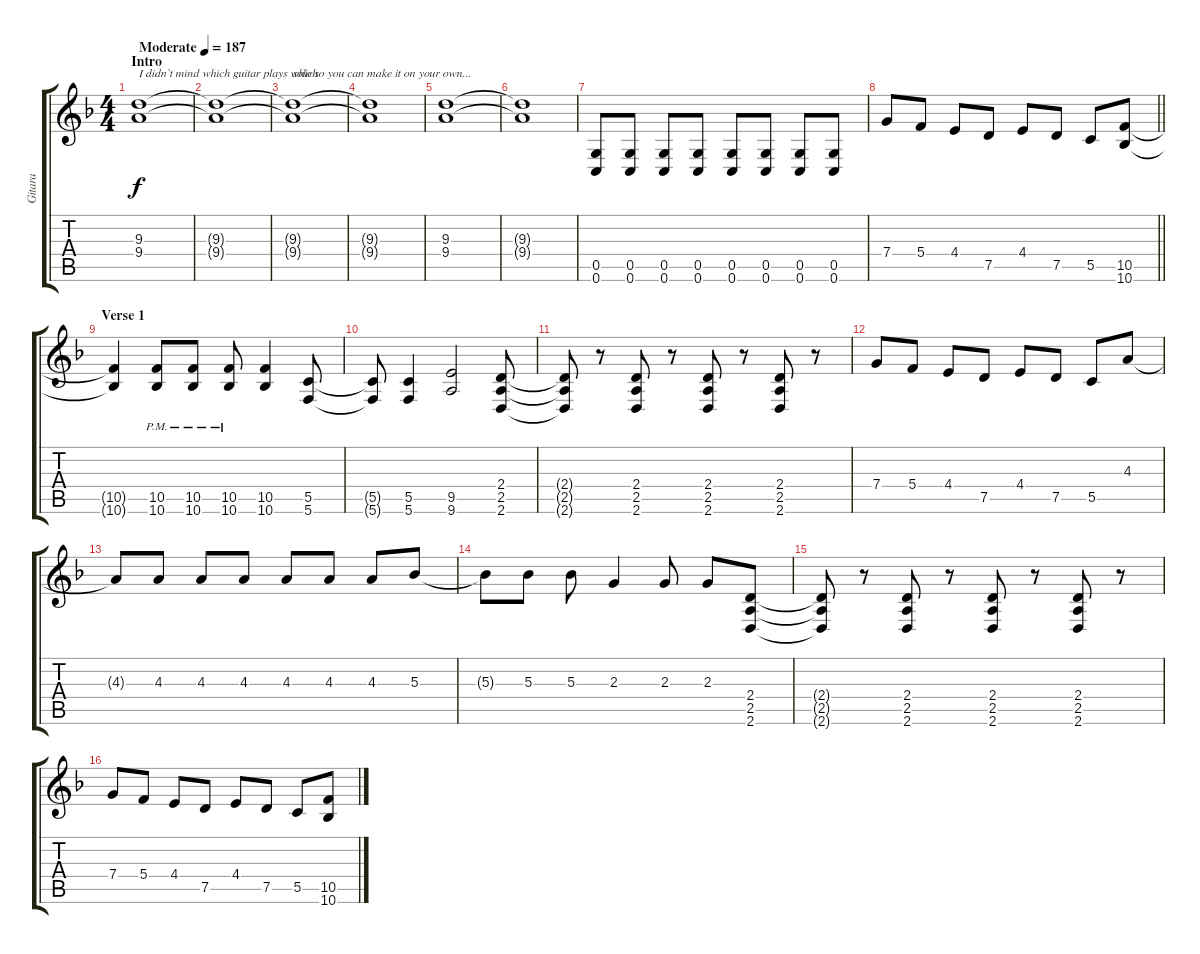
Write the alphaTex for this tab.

\track ("Gitara" "Gitara") {instrument distortionguitar}
\staff {score tabs}
\tuning (D4 A3 F3 C3 G2 C2) {hide}
\ts (4 4)
\section ("" "Intro")
\tempo (187 "Moderate")
\clef g2
\ks dminor
(9.3 9.4).1{txt "I didn`t mind which guitar plays which" dy f instrument distortionguitar} |
(9.3{t} 9.4{t}).1 |
(9.3{t} 9.4{t}).1{txt "solo so you can make it on your own..."} |
(9.3{t} 9.4{t}).1 |
(9.3 9.4).1 |
(9.3{t} 9.4{t}).1 |
(0.5 0.6).8 (0.5 0.6).8 (0.5 0.6).8 (0.5 0.6).8 (0.5 0.6).8 (0.5 0.6).8 (0.5 0.6).8 (0.5 0.6).8 |
\barLineRight lightlight
7.4.8 5.4.8 4.4.8 7.5.8 4.4.8 7.5.8 5.5.8 (10.5 10.6).8 |
\section ("" "Verse 1")
(10.5{t} 10.6{t}).4 (10.5{pm} 10.6{pm}).8 (10.5{pm} 10.6{pm}).8 (10.5{pm} 10.6{pm}).8 (10.5 10.6).4 (5.5 5.6).8 |
(5.5{t} 5.6{t}).8 (5.5 5.6).4 (9.5 9.6).2 (2.4 2.5 2.6).8 |
(2.4{t} 2.5{t} 2.6{t}).8 r.8 (2.4 2.5 2.6).8 r.8 (2.4 2.5 2.6).8 r.8 (2.4 2.5 2.6).8 r.8 |
7.4.8 5.4.8 4.4.8 7.5.8 4.4.8 7.5.8 5.5.8 4.3.8 |
4.3{t}.8 4.3.8 4.3.8 4.3.8 4.3.8 4.3.8 4.3.8 5.3.8 |
5.3{t}.8 5.3.8 5.3.8 2.3.4 2.3.8 2.3.8 (2.4 2.5 2.6).8 |
(2.4{t} 2.5{t} 2.6{t}).8 r.8 (2.4 2.5 2.6).8 r.8 (2.4 2.5 2.6).8 r.8 (2.4 2.5 2.6).8 r.8 |
7.4.8 5.4.8 4.4.8 7.5.8 4.4.8 7.5.8 5.5.8 (10.5 10.6).8
